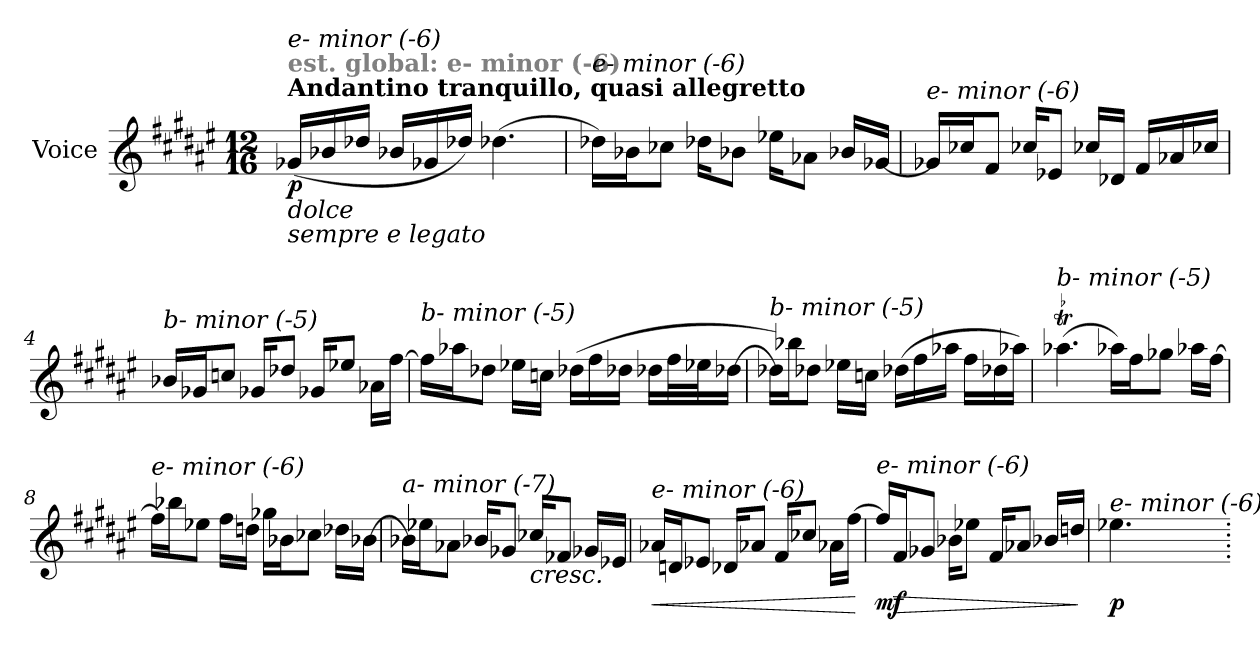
**kern	**dynam
*part1	*part1
*staff1	*staff1
*I"Voice	*
*I'V	*
*clefG2	*
*k[f#c#g#d#a#e#]	*
*M12/16	*
*MM57	*
=1	=1
!LO:TX:b:i:t=dolce	!
!LO:TX:b:i:t=sempre e legato	!
!LO:TX:a:B:t=Andantino tranquillo, quasi allegretto	!
!LO:TX:a:B:color=#808080:t=est. global&colon; e- minor (-6)	!
!LO:TX:i:t=e- minor (-6)	!
!	!LO:DY:b
(<16g-Xi/LL	p
16b-Xi/	.
16dd-Xi/JJ	.
16b-Xi/LL	.
16g-Xi/	.
16dd-Xi/JJ)	.
[4.dd-Xi\	.
!!LO:LB:g=z
=2	=2
!LO:TX:i:t=e- minor (-6)	!
16dd-Xi\LL]	.
16b-Xi\J	.
8cc-Xi\J	.
16dd-Xi\KL	.
8b-Xi\J	.
16ee-Xi\KL	.
8a-Xi\J	.
16b-Xi/LL	.
[16g-Xi/JJ	.
=3	=3
!LO:TX:i:t=e- minor (-6)	!
16g-Xi/LL]	.
16cc-Xi/J	.
8f#i/J	.
16cc-Xi/KL	.
8e-Xi/J	.
16cc-Xi/LL	.
16d-Xi/JJ	.
16f#i/LL	.
16a-Xi/	.
16cc-Xi/JJ	.
=4	=4
!LO:TX:i:t=b- minor (-5)	!
16b-Xi/LL	.
16g-Xi/J	.
8ccni/J	.
16g-Xi/KL	.
8dd-Xi/J	.
16g-Xi/KL	.
8ee-Xi/J	.
16a-Xi\LL	.
[16ff#i\JJ	.
=5	=5
!LO:TX:i:t=b- minor (-5)	!
16ff#i\LL]	.
16aa-Xi\J	.
8dd-Xi\J	.
16ee-Xi\LL	.
16ccni\JJ	.
(>16dd-Xi\LL	.
16ff#i\	.
16dd-Xi\JJ	.
16dd-Xi\LL	.
32ff#i\L	.
32ee-Xi\J	.
[16dd-Xi\JJ	.
!!LO:LB:g=z
=6	=6
!LO:TX:i:t=b- minor (-5)	!
16dd-Xi\LL])	.
16bb-Xi\J	.
8dd-Xi\J	.
16ee-Xi\LL	.
16ccni\JJ	.
(>16dd-Xi\LL	.
16ff#i\	.
16aa-Xi\JJ	.
16ff#i\LL	.
16dd-Xi\	.
16aa-Xi\JJ)	.
=7	=7
!LO:TX:i:t=b- minor (-5)	!
[4.aa-XTi\	.
16aa-Xi\LL]	.
16ff#i\J	.
8gg-Xi\J	.
16aa-Xi\LL	.
[16ff#i\JJ	.
=8	=8
!LO:TX:i:t=e- minor (-6)	!
16ff#i\LL]	.
16bb-Xi\J	.
8ee-Xi\J	.
16ff#i\LL	.
16ddni\JJ	.
16gg-Xi\LL	.
16b-Xi\J	.
8cc-Xi\J	.
16dd-Xi\LL	.
[16b-Xi\JJ	.
=9	=9
!LO:TX:i:t=a- minor (-7)	!
16b-Xi\LL]	.
16ee-Xi\J	.
8a-Xi\J	.
16b-Xi/KL	.
8g-Xi/J	.
!LO:TX:b:i:t=cresc.	!
16cc-Xi/KL	.
8f-Xi/J	.
16g-Xi/LL	.
16e-Xi/JJ	.
!!LO:LB:g=z
=10	=10
!LO:TX:i:t=e- minor (-6)	!
!	!LO:HP:b
16a-Xi/LL	<
16dni/J	.
8e-Xi/J	.
16d-Xi/KL	.
8a-Xi/J	.
16f#i/KL	.
8cc-Xi/J	.
16a-Xi\LL	.
[16ff#i\JJ	.
.	[
=11	=11
!LO:TX:i:t=e- minor (-6)	!
!	!LO:DY:b
16ff#i/LL]	mf
!	!LO:HP:b
16f#i/J	>
8g-Xi/J	.
16b-Xi\KL	.
8ee-Xi\J	.
16f#i/KL	.
8a-Xi/J	.
16b-Xi/LL	.
16ddni/JJ	.
.	]
=12	=12
!LO:TX:i:t=e- minor (-6)	!
!	!LO:DY:b
4.ee-Xi\	p
=.	=.
*-	*-
